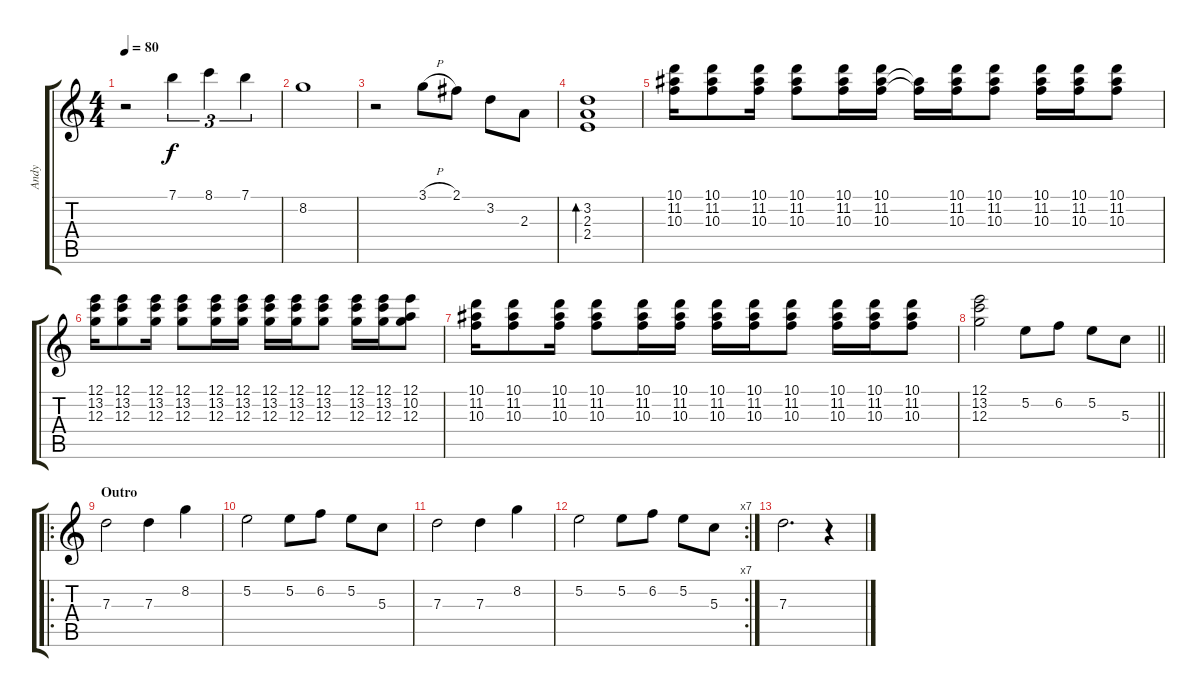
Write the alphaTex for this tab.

\track ("Andy" "Andy") {instrument distortionguitar}
\staff {score tabs}
\tuning (E4 B3 G3 D3 A2 E2) {hide}
\ts (4 4)
\tempo 80
\clef g2
\ks c
r.2{dy f volume 16 instrument overdrivenguitar} 7.1.4{tu (3 2)} 8.1.4{tu (3 2)} 7.1.4{tu (3 2)} |
8.2.1 |
r.2 3.1{h}.8 2.1.8 3.2.8 2.3.8 |
(3.2 2.3 2.4).1{bd 60} |
(10.1 11.2 10.3).16{volume 9} (10.1 11.2 10.3).8 (10.1 11.2 10.3).16 (10.1 11.2 10.3).8 (10.1 11.2 10.3).16 (10.1 11.2 10.3).16 (11.2{t} 10.3{t}).16 (10.1 11.2 10.3).16 (10.1 11.2 10.3).8 (10.1 11.2 10.3).16 (10.1 11.2 10.3).16 (10.1 11.2 10.3).8 |
(12.1 13.2 12.3).16 (12.1 13.2 12.3).8 (12.1 13.2 12.3).16 (12.1 13.2 12.3).8 (12.1 13.2 12.3).16 (12.1 13.2 12.3).16 (12.1 13.2 12.3).16 (12.1 13.2 12.3).16 (12.1 13.2 12.3).8 (12.1 13.2 12.3).16 (12.1 13.2 12.3).16 (12.1 10.2 12.3).8 |
(10.1 11.2 10.3).16 (10.1 11.2 10.3).8 (10.1 11.2 10.3).16 (10.1 11.2 10.3).8 (10.1 11.2 10.3).16 (10.1 11.2 10.3).16 (10.1 11.2 10.3).16 (10.1 11.2 10.3).16 (10.1 11.2 10.3).8 (10.1 11.2 10.3).16 (10.1 11.2 10.3).16 (10.1 11.2 10.3).8 |
\barLineRight lightlight
(12.1 13.2 12.3).2 5.2.8{volume 16 instrument distortionguitar} 6.2.8 5.2.8 5.3.8 |
\ro
\section ("" "Outro")
7.3.2{volume 16 instrument overdrivenguitar} 7.3.4 8.2.4 |
5.2.2 5.2.8 6.2.8 5.2.8 5.3.8 |
7.3.2 7.3.4 8.2.4 |
\rc 7
5.2.2 5.2.8 6.2.8 5.2.8 5.3.8 |
7.3.2{d} r.4
